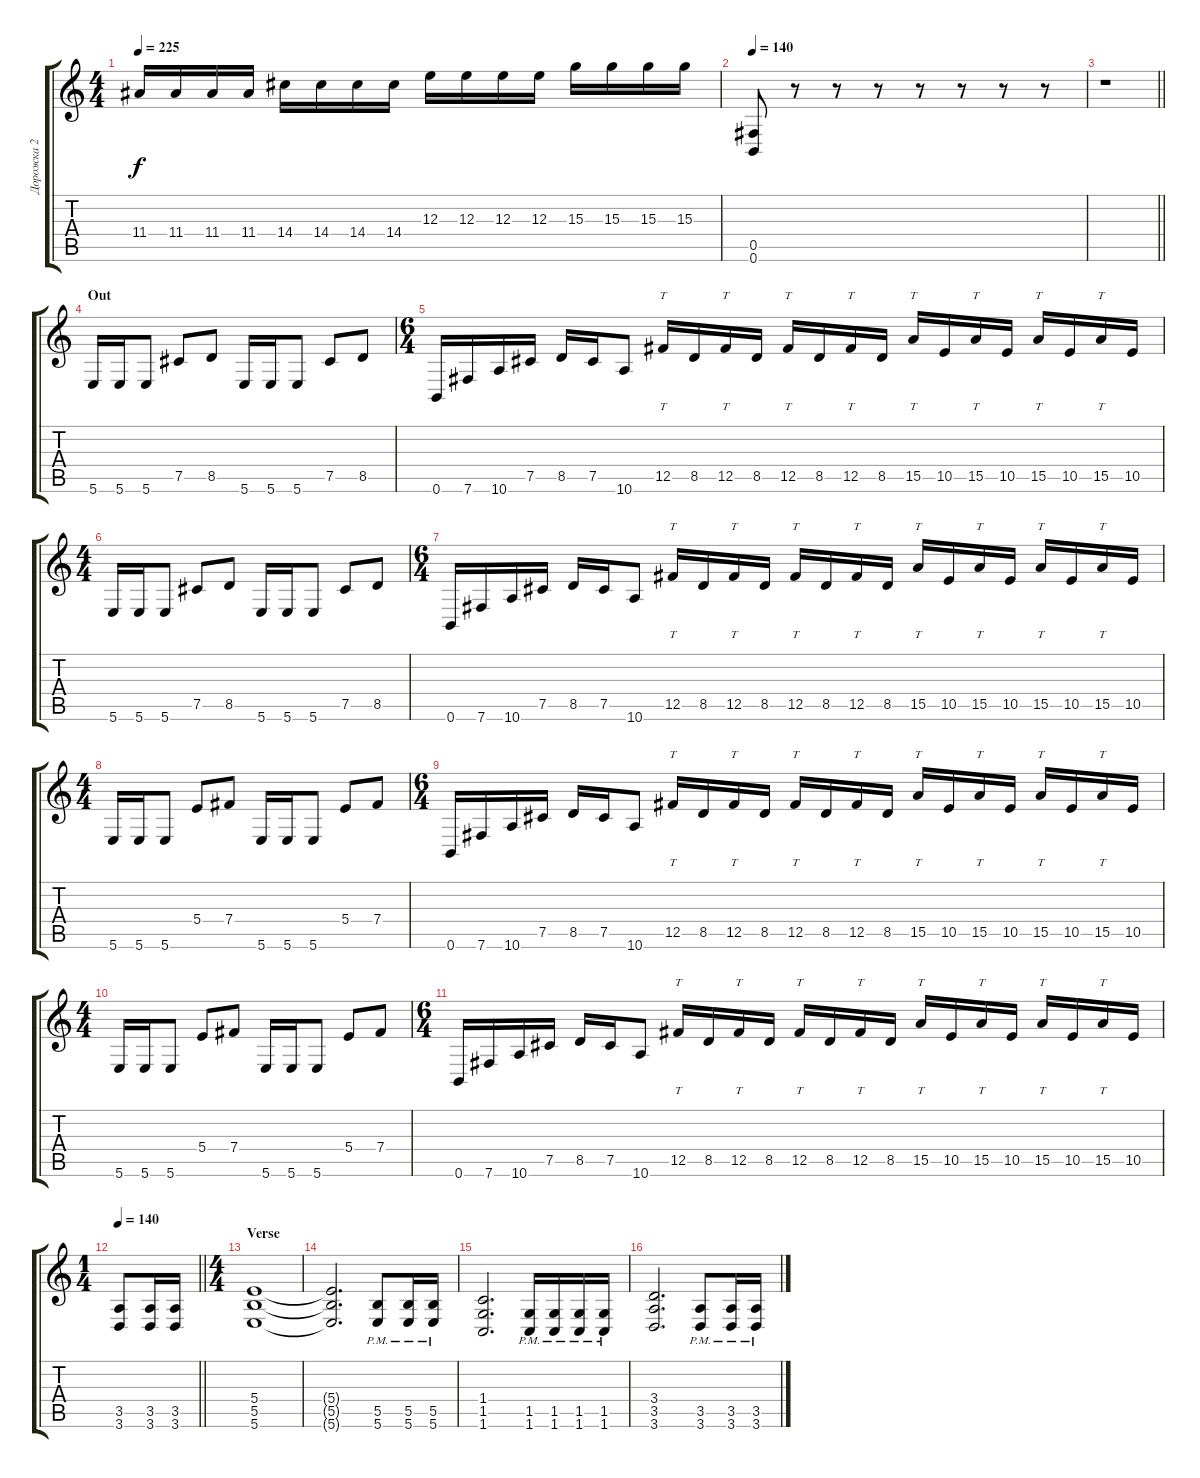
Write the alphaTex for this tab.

\track ("Дорожка 2" "Дорожка 2") {instrument distortionguitar}
\staff {score tabs}
\tuning (Db4 Ab3 E3 B2 Gb2 B1) {hide}
\ts (4 4)
\tempo 225
\clef g2
\ks c
11.4.16{dy f} 11.4.16 11.4.16 11.4.16 14.4.16 14.4.16 14.4.16 14.4.16 12.3.16 12.3.16 12.3.16 12.3.16 15.3.16 15.3.16 15.3.16 15.3.16 |
\tempo 140
(0.5 0.6).8 r.8 r.8 r.8 r.8 r.8 r.8 r.8 |
\barLineRight lightlight
r.1 |
\section ("" "Out")
5.6.16 5.6.16 5.6.8 7.5.8 8.5.8 5.6.16 5.6.16 5.6.8 7.5.8 8.5.8 |
\ts (6 4)
0.6.16 7.6.16 10.6.16 7.5.16 8.5.16 7.5.16 10.6.8 12.5.16{tt} 8.5.16 12.5.16{tt} 8.5.16 12.5.16{tt} 8.5.16 12.5.16{tt} 8.5.16 15.5.16{tt} 10.5.16 15.5.16{tt} 10.5.16 15.5.16{tt} 10.5.16 15.5.16{tt} 10.5.16 |
\ts (4 4)
5.6.16 5.6.16 5.6.8 7.5.8 8.5.8 5.6.16 5.6.16 5.6.8 7.5.8 8.5.8 |
\ts (6 4)
0.6.16 7.6.16 10.6.16 7.5.16 8.5.16 7.5.16 10.6.8 12.5.16{tt} 8.5.16 12.5.16{tt} 8.5.16 12.5.16{tt} 8.5.16 12.5.16{tt} 8.5.16 15.5.16{tt} 10.5.16 15.5.16{tt} 10.5.16 15.5.16{tt} 10.5.16 15.5.16{tt} 10.5.16 |
\ts (4 4)
5.6.16 5.6.16 5.6.8 5.4.8 7.4.8 5.6.16 5.6.16 5.6.8 5.4.8 7.4.8 |
\ts (6 4)
0.6.16 7.6.16 10.6.16 7.5.16 8.5.16 7.5.16 10.6.8 12.5.16{tt} 8.5.16 12.5.16{tt} 8.5.16 12.5.16{tt} 8.5.16 12.5.16{tt} 8.5.16 15.5.16{tt} 10.5.16 15.5.16{tt} 10.5.16 15.5.16{tt} 10.5.16 15.5.16{tt} 10.5.16 |
\ts (4 4)
5.6.16 5.6.16 5.6.8 5.4.8 7.4.8 5.6.16 5.6.16 5.6.8 5.4.8 7.4.8 |
\ts (6 4)
0.6.16 7.6.16 10.6.16 7.5.16 8.5.16 7.5.16 10.6.8 12.5.16{tt} 8.5.16 12.5.16{tt} 8.5.16 12.5.16{tt} 8.5.16 12.5.16{tt} 8.5.16 15.5.16{tt} 10.5.16 15.5.16{tt} 10.5.16 15.5.16{tt} 10.5.16 15.5.16{tt} 10.5.16 |
\ts (1 4)
\tempo 140
\barLineRight lightlight
(3.5 3.6).8 (3.5 3.6).16 (3.5 3.6).16 |
\ts (4 4)
\section ("" "Verse")
(5.4 5.5 5.6).1 |
(5.4{t} 5.5{t} 5.6{t}).2{d} (5.5{pm} 5.6{pm}).8 (5.5{pm} 5.6{pm}).16 (5.5{pm} 5.6{pm}).16 |
(1.4 1.5 1.6).2{d} (1.5{pm} 1.6{pm}).16 (1.5{pm} 1.6{pm}).16 (1.5{pm} 1.6{pm}).16 (1.5{pm} 1.6{pm}).16 |
(3.4 3.5 3.6).2{d} (3.5{pm} 3.6{pm}).8 (3.5{pm} 3.6{pm}).16 (3.5{pm} 3.6{pm}).16
